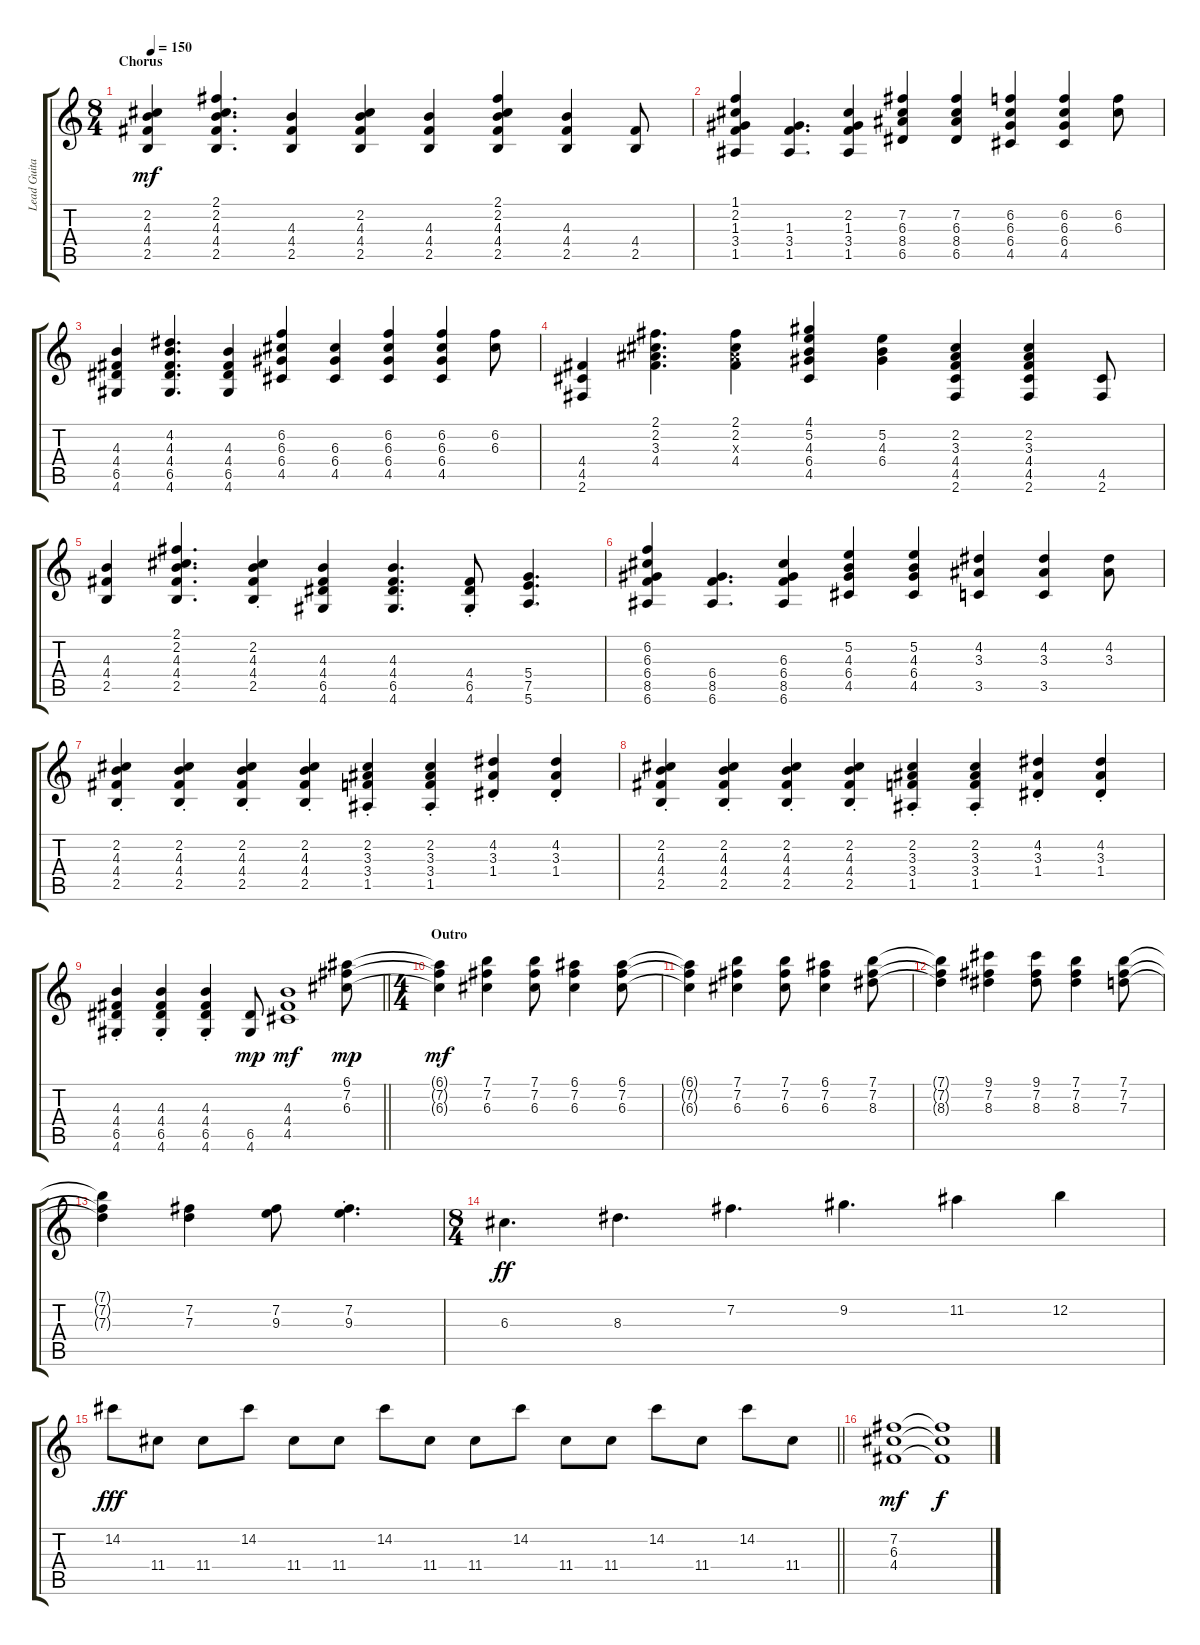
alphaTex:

\track ("Lead Guitar" "Lead Guita") {instrument distortionguitar}
\staff {score tabs}
\tuning (E4 B3 G3 D3 A2 E2) {hide}
\ts (8 4)
\section ("" "Chorus")
\tempo 150
\clef g2
\ks c
(2.2 4.3 4.4 2.5).4{dy mf} (2.1 2.2 4.3 4.4 2.5).4{d} (4.3 4.4 2.5).4 (2.2 4.3 4.4 2.5).4 (4.3 4.4 2.5).4 (2.1 2.2 4.3 4.4 2.5).4 (4.3 4.4 2.5).4 (4.4 2.5).8 |
(1.1 2.2 1.3 3.4 1.5).4 (1.3 3.4 1.5).4{d} (2.2 1.3 3.4 1.5).4 (7.2 6.3 8.4 6.5).4 (7.2 6.3 8.4 6.5).4 (6.2 6.3 6.4 4.5).4 (6.2 6.3 6.4 4.5).4 (6.2 6.3).8 |
(4.3 4.4 6.5 4.6).4 (4.2 4.3 4.4 6.5 4.6).4{d} (4.3 4.4 6.5 4.6).4 (6.2 6.3 6.4 4.5).4 (6.3 6.4 4.5).4 (6.2 6.3 6.4 4.5).4 (6.2 6.3 6.4 4.5).4 (6.2 6.3).8 |
(4.4 4.5 2.6).4 (2.1 2.2 3.3 4.4).4{d} (2.1 2.2 3.3{x} 4.4).4 (4.1 5.2 4.3 6.4 4.5).4 (5.2 4.3 6.4).4 (2.2 3.3 4.4 4.5 2.6).4 (2.2 3.3 4.4 4.5 2.6).4 (4.5 2.6).8 |
(4.3 4.4 2.5).4 (2.1 2.2 4.3 4.4 2.5).4{d} (2.2{st} 4.3{st} 4.4{st} 2.5{st}).4 (4.3 4.4 6.5 4.6).4 (4.3 4.4 6.5 4.6).4{d} (4.4{st} 6.5{st} 4.6{st}).8 (5.4 7.5 5.6).4{d} |
(6.2 6.3 6.4 8.5 6.6).4 (6.4 8.5 6.6).4{d} (6.3 6.4 8.5 6.6).4 (5.2 4.3 6.4 4.5).4 (5.2 4.3 6.4 4.5).4 (4.2 3.3 3.5).4 (4.2 3.3 3.5).4 (4.2 3.3).8 |
(2.2{st} 4.3{st} 4.4{st} 2.5{st}).4 (2.2{st} 4.3{st} 4.4{st} 2.5{st}).4 (2.2{st} 4.3{st} 4.4{st} 2.5{st}).4 (2.2{st} 4.3{st} 4.4{st} 2.5{st}).4 (2.2{st} 3.3{st} 3.4{st} 1.5{st}).4 (2.2{st} 3.3{st} 3.4{st} 1.5{st}).4 (4.2{st} 3.3{st} 1.4{st}).4 (4.2{st} 3.3{st} 1.4{st}).4 |
(2.2{st} 4.3{st} 4.4{st} 2.5{st}).4 (2.2{st} 4.3{st} 4.4{st} 2.5{st}).4 (2.2{st} 4.3{st} 4.4{st} 2.5{st}).4 (2.2{st} 4.3{st} 4.4{st} 2.5{st}).4 (2.2{st} 3.3{st} 3.4{st} 1.5{st}).4 (2.2{st} 3.3{st} 3.4{st} 1.5{st}).4 (4.2{st} 3.3{st} 1.4{st}).4 (4.2{st} 3.3{st} 1.4{st}).4 |
\barLineRight lightlight
(4.3{st} 4.4{st} 6.5{st} 4.6{st}).4 (4.3{st} 4.4{st} 6.5{st} 4.6{st}).4 (4.3{st} 4.4{st} 6.5{st} 4.6{st}).4 (6.5 4.6).8{dy mp} (4.3 4.4 4.5).1{dy mf} (6.1 7.2 6.3).8{dy mp} |
\ts (4 4)
\section ("" "Outro")
(6.1{t} 7.2{t} 6.3{t}).4{dy mf} (7.1 7.2 6.3).4 (7.1 7.2 6.3).8 (6.1 7.2 6.3).4 (6.1 7.2 6.3).8 |
(6.1{t} 7.2{t} 6.3{t}).4 (7.1 7.2 6.3).4 (7.1 7.2 6.3).8 (6.1 7.2 6.3).4 (7.1 7.2 8.3).8 |
(7.1{t} 7.2{t} 8.3{t}).4 (9.1 7.2 8.3).4 (9.1 7.2 8.3).8 (7.1 7.2 8.3).4 (7.1 7.2 7.3).8 |
(7.1{t} 7.2{t} 7.3{t}).4 (7.2 7.3).4 (7.2 9.3).8 (7.2{st} 9.3{st}).4{d} |
\ts (8 4)
6.3.4{d dy ff} 8.3.4{d} 7.2.4{d} 9.2.4{d} 11.2.4 12.2.4 |
\barLineRight lightlight
14.2.8{dy fff} 11.4.8 11.4.8 14.2.8 11.4.8 11.4.8 14.2.8 11.4.8 11.4.8 14.2.8 11.4.8 11.4.8 14.2.8 11.4.8 14.2.8 11.4.8 |
(7.2 6.3 4.4).1{dy mf volume 0} (7.2{t} 6.3{t} 4.4{t}).1{dy f}
